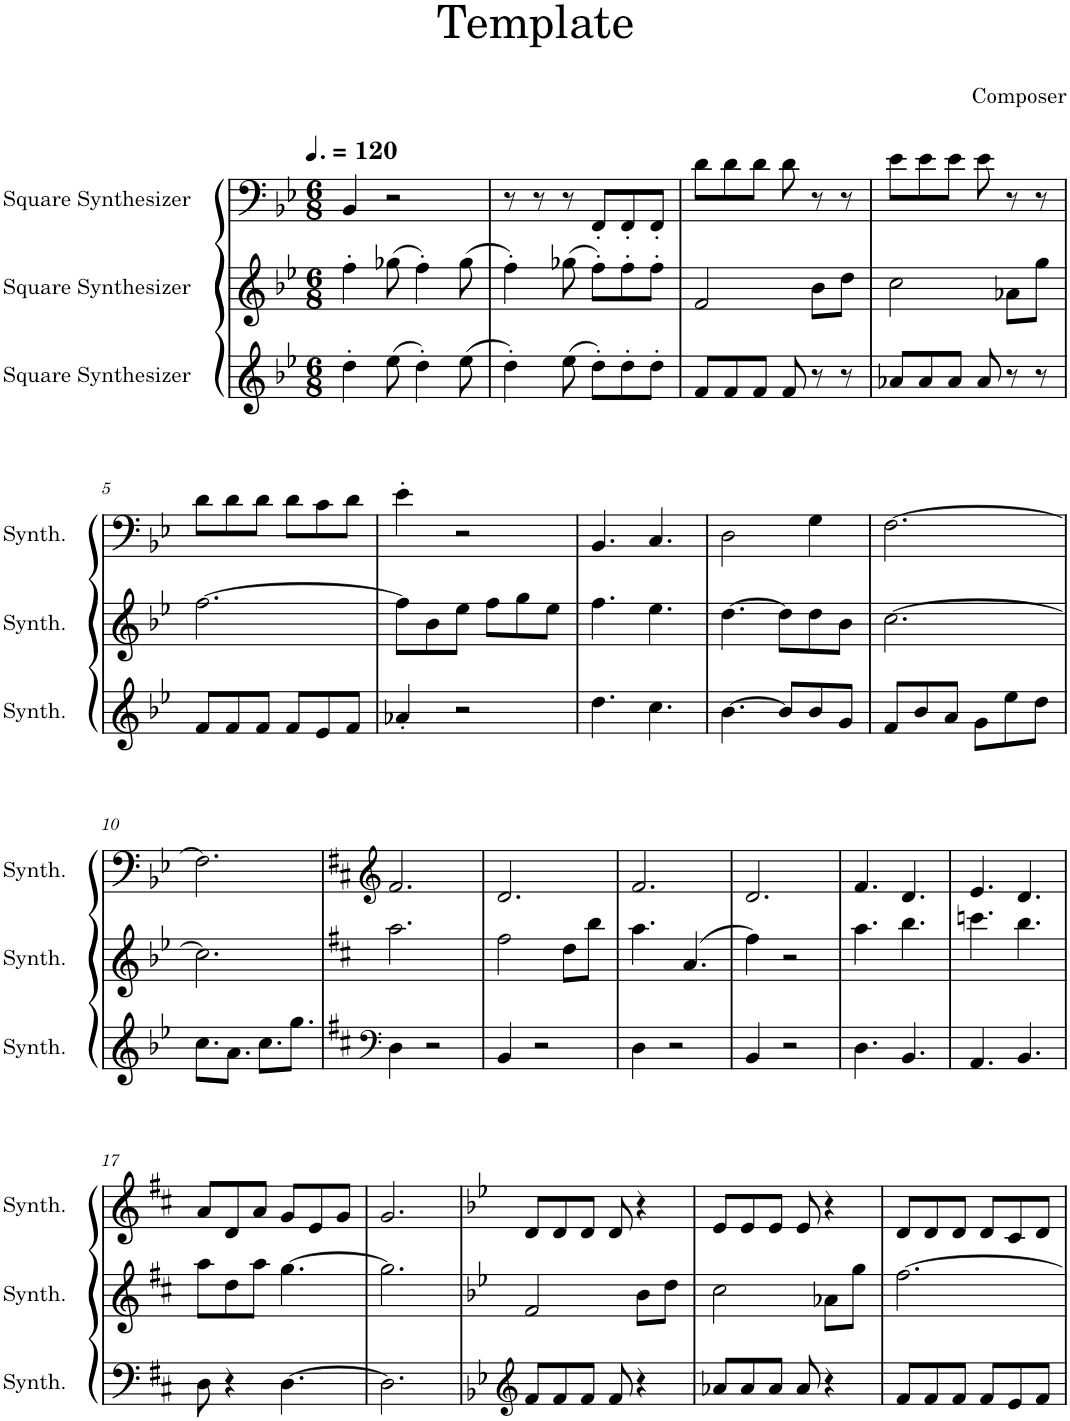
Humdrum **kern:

**kern	**kern	**kern
*part3	*part2	*part1
*staff3	*staff2	*staff1
*I"Square Synthesizer	*I"Square Synthesizer	*I"Square Synthesizer
*I'Synth.	*I'Synth.	*I'Synth.
*clefG2	*clefG2	*clefF4
*k[b-e-]	*k[b-e-]	*k[b-e-]
*M6/8	*M6/8	*M6/8
*MM180	*MM180	*MM180
=1	=1	=1
4dd'\	4ff'\	4BB-/
(8ee-\	(8gg-X\	2r
4dd'\)	4ff'\)	.
(8ee-\	(8gg-\	.
=2	=2	=2
4dd'\)	4ff'\)	8r
.	.	8r
(8ee-\	(8gg-X\	8r
8dd'\L)	8ff'\L)	8FF'/L
8dd'\	8ff'\	8FF'/
8dd'\J	8ff'\J	8FF'/J
=3	=3	=3
8f/L	2f/	8d\L
8f/	.	8d\
8f/J	.	8d\J
8f/	.	8d\
8r	8b-\L	8r
8r	8dd\J	8r
=4	=4	=4
8a-X/L	2cc\	8e-\L
8a-/	.	8e-\
8a-/J	.	8e-\J
8a-/	.	8e-\
8r	8a-X\L	8r
8r	8gg\J	8r
!!LO:LB:g=z
=5	=5	=5
8f/L	[2.ff\	8d\L
8f/	.	8d\
8f/J	.	8d\J
8f/L	.	8d\L
8e-/	.	8c\
8f/J	.	8d\J
=6	=6	=6
4a-X'/	8ff\L]	4e-'\
.	8b-\	.
2r	8ee-\J	2r
.	8ff\L	.
.	8gg\	.
.	8ee-\J	.
=7	=7	=7
4.dd\	4.ff\	4.BB-/
4.cc\	4.ee-\	4.C/
=8	=8	=8
[4.b-\	[4.dd\	2D\
8b-/L]	8dd\L]	.
8b-/	8dd\	4G\
8g/J	8b-\J	.
=9	=9	=9
8f/L	[2.cc\	[2.F\
8b-/	.	.
8a/J	.	.
8g\L	.	.
8ee-\	.	.
8dd\J	.	.
!!LO:LB:g=z
=10	=10	=10
8.cc\L	2.cc\]	2.F\]
8.a\J	.	.
8.cc\L	.	.
8.gg\J	.	.
=11	=11	=11
*clefF4	*	*clefG2
*k[f#c#]	*k[f#c#]	*k[f#c#]
4D\	2.aa\	2.f#/
2r	.	.
=12	=12	=12
4BB/	2ff#\	2.d/
2r	.	.
.	8dd\L	.
.	8bb\J	.
=13	=13	=13
4D\	4.aa\	2.f#/
2r	.	.
.	(4.a/	.
=14	=14	=14
4BB/	4ff#\)	2.d/
2r	2r	.
=15	=15	=15
4.D\	4.aa\	4.f#/
4.BB/	4.bb\	4.d/
=16	=16	=16
4.AA/	4.cccn\	4.e/
4.BB/	4.bb\	4.d/
!!LO:LB:g=z
=17	=17	=17
8D\	8aa\L	8a/L
4r	8dd\	8d/
.	8aa\J	8a/J
[4.D\	[4.gg\	8g/L
.	.	8e/
.	.	8g/J
=18	=18	=18
2.D\]	2.gg\]	2.g/
=19	=19	=19
*clefG2	*	*
*k[b-e-]	*k[b-e-]	*k[b-e-]
8f/L	2f/	8d/L
8f/	.	8d/
8f/J	.	8d/J
8f/	.	8d/
4r	8b-\L	4r
.	8dd\J	.
=20	=20	=20
8a-X/L	2cc\	8e-/L
8a-/	.	8e-/
8a-/J	.	8e-/J
8a-/	.	8e-/
4r	8a-X\L	4r
.	8gg\J	.
=21	=21	=21
8f/L	[2.ff\	8d/L
8f/	.	8d/
8f/J	.	8d/J
8f/L	.	8d/L
8e-/	.	8c/
8f/J	.	8d/J
=	=	=
*-	*-	*-
